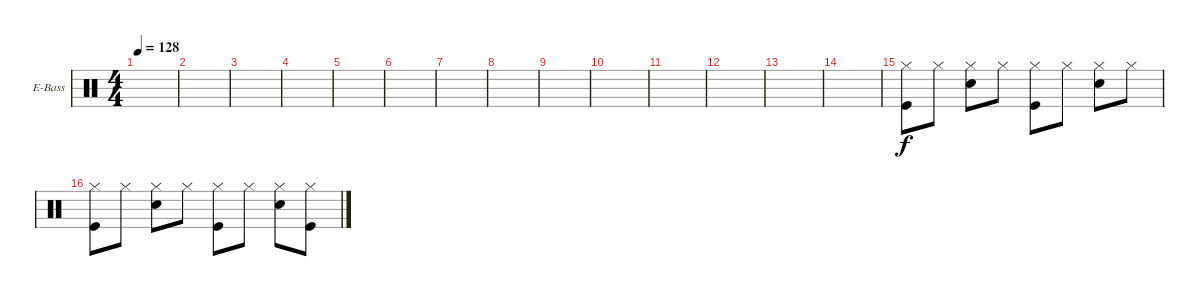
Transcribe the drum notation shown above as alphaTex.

\defaultSystemsLayout 4
\bracketExtendMode groupsimilarinstruments
\firstSystemTrackNameOrientation horizontal
\otherSystemsTrackNameOrientation horizontal
\track ("Lars Ulrich (Drums)" "E-Bass") {instrument percussion}
\staff {score}
\articulation defaults
\ts (4 4)
\tempo 128
\clef neutral
\ks c
|
|
|
|
|
|
|
|
|
|
|
|
|
|
("Kick (hit)" "Hi-Hat (closed)").8 "Hi-Hat (closed)".8 ("Snare (hit) 2" "Hi-Hat (closed)").8 "Hi-Hat (closed)".8 ("Kick (hit)" "Hi-Hat (closed)").8 "Hi-Hat (closed)".8 ("Snare (hit) 2" "Hi-Hat (closed)").8 "Hi-Hat (closed)".8 |
("Kick (hit)" "Hi-Hat (closed)").8 "Hi-Hat (closed)".8 ("Snare (hit) 2" "Hi-Hat (closed)").8 "Hi-Hat (closed)".8 ("Kick (hit)" "Hi-Hat (closed)").8 "Hi-Hat (closed)".8 ("Snare (hit) 2" "Hi-Hat (closed)").8 ("Kick (hit)" "Hi-Hat (closed)").8
